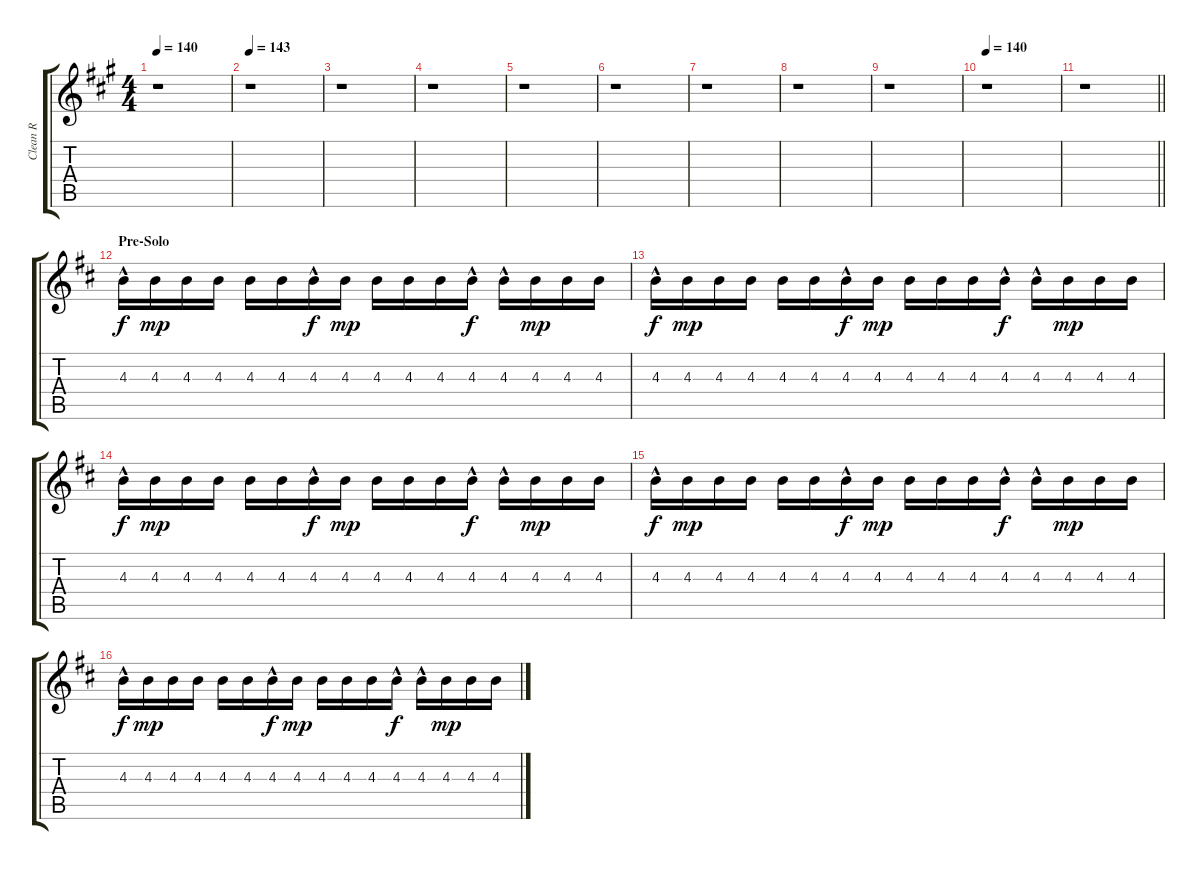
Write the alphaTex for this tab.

\track ("Clean R" "Clean R") {instrument acousticguitarnylon}
\staff {score tabs}
\tuning (E4 B3 G3 D3 A2 E2) {hide}
\ts (4 4)
\tempo 140
\clef g2
\ks a
r.1{dy fff} |
\tempo 143
r.1 |
r.1 |
r.1 |
r.1 |
r.1 |
r.1 |
r.1 |
r.1 |
\tempo 140
r.1 |
\barLineRight lightlight
r.1 |
\section ("" "Pre-Solo")
\ks d
4.3{hac}.16{dy f} 4.3.16{dy mp} 4.3.16 4.3.16 4.3.16 4.3.16 4.3{hac}.16{dy f} 4.3.16{dy mp} 4.3.16 4.3.16 4.3.16 4.3{hac}.16{dy f} 4.3{hac}.16 4.3.16{dy mp} 4.3.16 4.3.16 |
4.3{hac}.16{dy f} 4.3.16{dy mp} 4.3.16 4.3.16 4.3.16 4.3.16 4.3{hac}.16{dy f} 4.3.16{dy mp} 4.3.16 4.3.16 4.3.16 4.3{hac}.16{dy f} 4.3{hac}.16 4.3.16{dy mp} 4.3.16 4.3.16 |
4.3{hac}.16{dy f} 4.3.16{dy mp} 4.3.16 4.3.16 4.3.16 4.3.16 4.3{hac}.16{dy f} 4.3.16{dy mp} 4.3.16 4.3.16 4.3.16 4.3{hac}.16{dy f} 4.3{hac}.16 4.3.16{dy mp} 4.3.16 4.3.16 |
4.3{hac}.16{dy f} 4.3.16{dy mp} 4.3.16 4.3.16 4.3.16 4.3.16 4.3{hac}.16{dy f} 4.3.16{dy mp} 4.3.16 4.3.16 4.3.16 4.3{hac}.16{dy f} 4.3{hac}.16 4.3.16{dy mp} 4.3.16 4.3.16 |
4.3{hac}.16{dy f} 4.3.16{dy mp} 4.3.16 4.3.16 4.3.16 4.3.16 4.3{hac}.16{dy f} 4.3.16{dy mp} 4.3.16 4.3.16 4.3.16 4.3{hac}.16{dy f} 4.3{hac}.16 4.3.16{dy mp} 4.3.16 4.3.16
